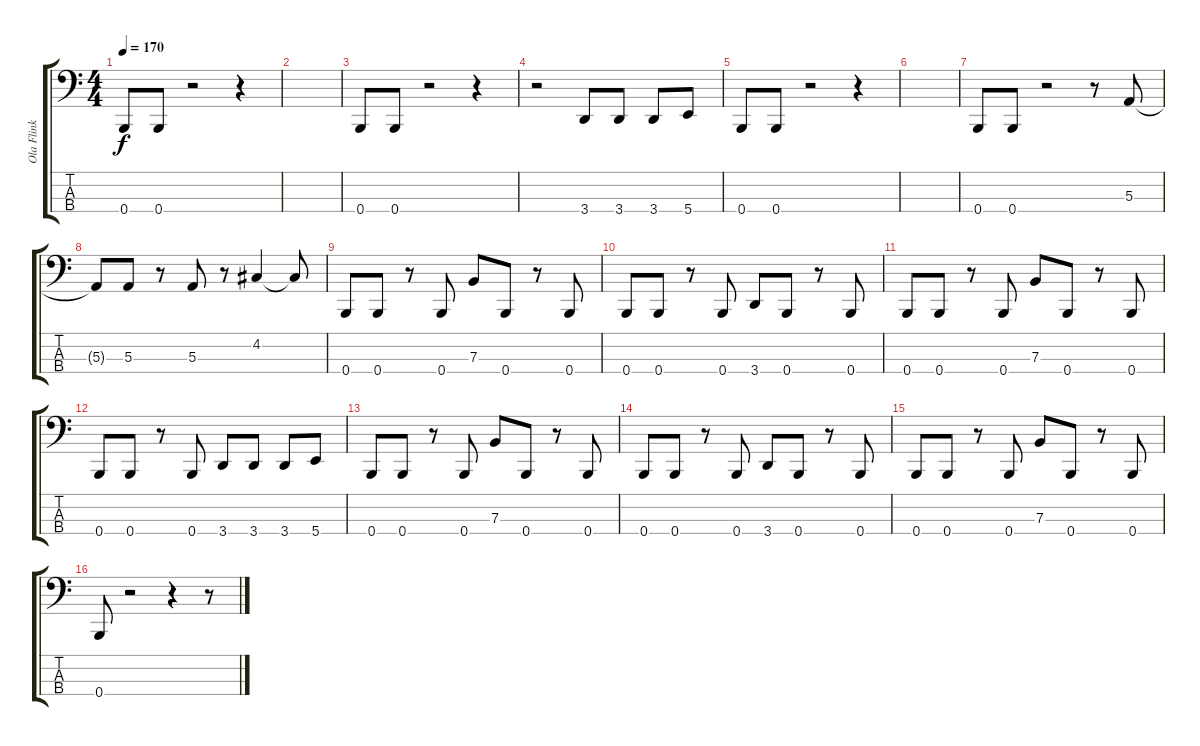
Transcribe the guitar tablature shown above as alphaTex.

\track ("Ola Flink" "Ola Flink") {instrument electricbasspick}
\staff {score tabs}
\tuning (Eb2 A1 E1 B0) {hide}
\ts (4 4)
\tempo 170
\clef f4
\ks c
0.4.8{dy f} 0.4.8 r.2 r.4 |
|
0.4.8 0.4.8 r.2 r.4 |
r.2 3.4.8 3.4.8 3.4.8 5.4.8 |
0.4.8 0.4.8 r.2 r.4 |
|
0.4.8 0.4.8 r.2 r.8 5.3.8 |
5.3{t}.8 5.3.8 r.8 5.3.8 r.8 4.2.4 4.2{t}.8 |
0.4.8 0.4.8 r.8 0.4.8 7.3.8 0.4.8 r.8 0.4.8 |
0.4.8 0.4.8 r.8 0.4.8 3.4.8 0.4.8 r.8 0.4.8 |
0.4.8 0.4.8 r.8 0.4.8 7.3.8 0.4.8 r.8 0.4.8 |
0.4.8 0.4.8 r.8 0.4.8 3.4.8 3.4.8 3.4.8 5.4.8 |
0.4.8 0.4.8 r.8 0.4.8 7.3.8 0.4.8 r.8 0.4.8 |
0.4.8 0.4.8 r.8 0.4.8 3.4.8 0.4.8 r.8 0.4.8 |
0.4.8 0.4.8 r.8 0.4.8 7.3.8 0.4.8 r.8 0.4.8 |
0.4.8 r.2 r.4 r.8
